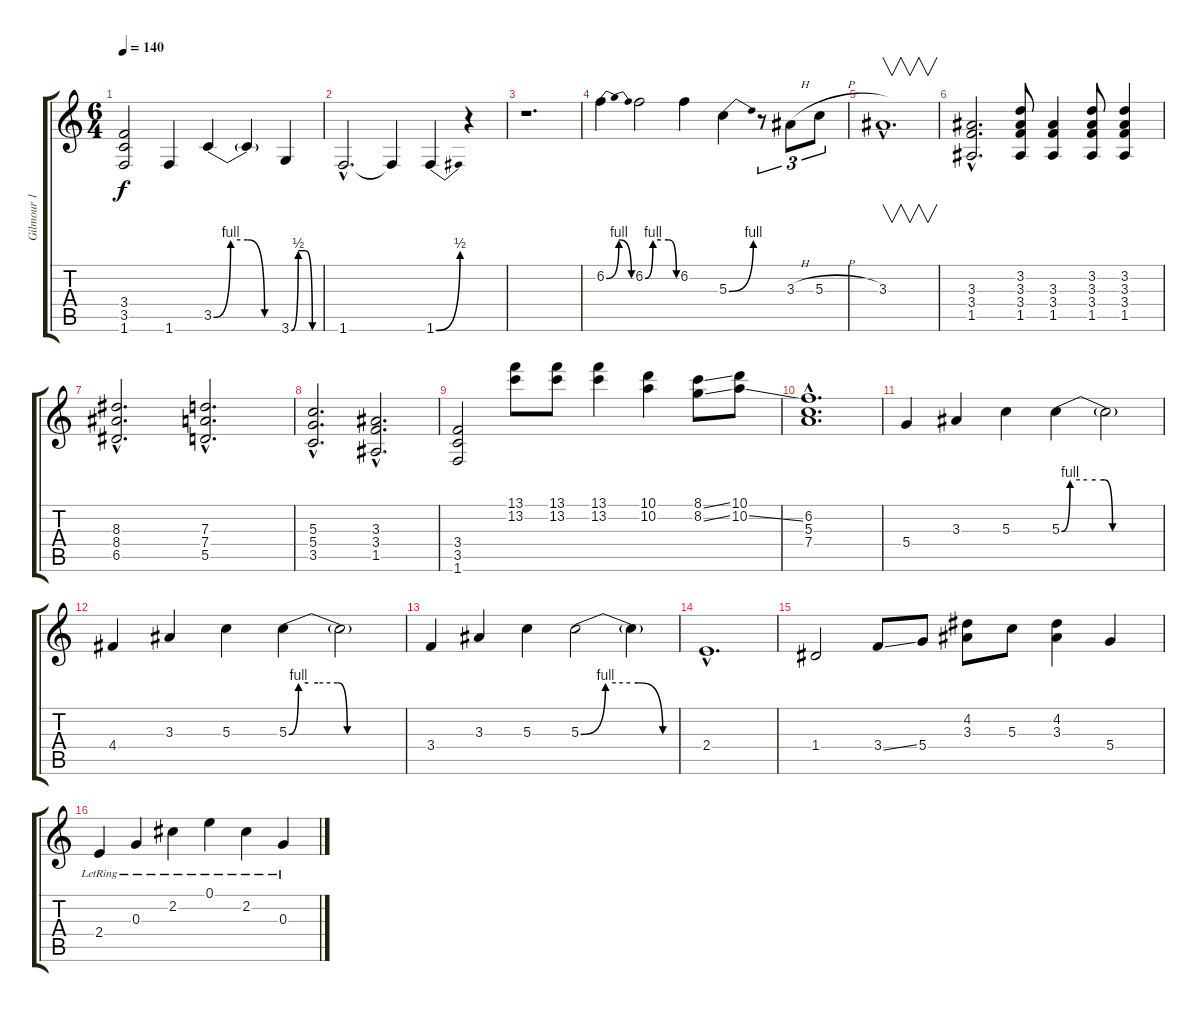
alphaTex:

\track ("Gilmour 1" "Gilmour 1") {instrument electricguitarclean}
\staff {score tabs}
\tuning (E4 B3 G3 D3 A2 E2) {hide}
\ts (6 4)
\tempo 140
\clef g2
\ks c
(3.4 3.5 1.6).2{dy f} 1.6.4 3.5{be (custom 0 0 15 4 30 4 45 0 60 0)}.4 3.5{t}.4 3.6{be (custom 0 0 15 2 30 2 45 0 60 0)}.4 |
1.6{hac}.2{d} 1.6{t}.4 1.6{be (bend 0 0 60 2)}.4 r.4 |
r.1{d} |
6.2{be (bendrelease 0 0 15 4 45 4 60 0)}.4 6.2{be (custom 0 0 15 4 30 4 45 4 60 0)}.2 6.2.4 5.3{be (bend 0 0 60 4)}.4 r.8{tu (3 2)} 3.3{h}.8{tu (3 2)} 5.3{h}.8{tu (3 2)} |
3.3{hac}.1{v d} |
(3.3{hac} 3.4{hac} 1.5{hac}).2{d} (3.2 3.3 3.4 1.5).8 (3.3 3.4 1.5).4 (3.2 3.3 3.4 1.5).8 (3.2 3.3 3.4 1.5).4 |
(8.3{hac} 8.4{hac} 6.5{hac}).2{d} (7.3{hac} 7.4{hac} 5.5{hac}).2{d} |
(5.3{hac} 5.4{hac} 3.5{hac}).2{d} (3.3{hac} 3.4{hac} 1.5{hac}).2{d} |
(3.4 3.5 1.6).2 (13.1 13.2).8 (13.1 13.2).8 (13.1 13.2).4 (10.1 10.2).4 (8.1{ss} 8.2{ss}).8 (10.1 10.2{ss}).8 |
(6.2{hac} 5.3{hac} 7.4{hac}).1{d} |
5.4.4 3.3.4 5.3.4 5.3{be (custom 0 0 5 4 15 4 20 4 25 4 30 0 35 0 45 0 60 0)}.4 5.3{t}.2 |
4.4.4 3.3.4 5.3.4 5.3{be (custom 0 0 5 4 10 4 15 4 25 4 30 0 35 0 45 0 60 0)}.4 5.3{t}.2 |
3.4.4 3.3.4 5.3.4 5.3{be (custom 0 0 15 4 30 4 35 4 50 0 60 0)}.2 5.3{t}.4 |
2.4{hac}.1{d} |
1.4.2 3.4{ss}.8 5.4.8 (4.2 3.3).8 5.3.8 (4.2 3.3).4 5.4.4 |
2.4{lr}.4 0.3{lr}.4 2.2{lr}.4 0.1{lr}.4 2.2{lr}.4 0.3{lr}.4
